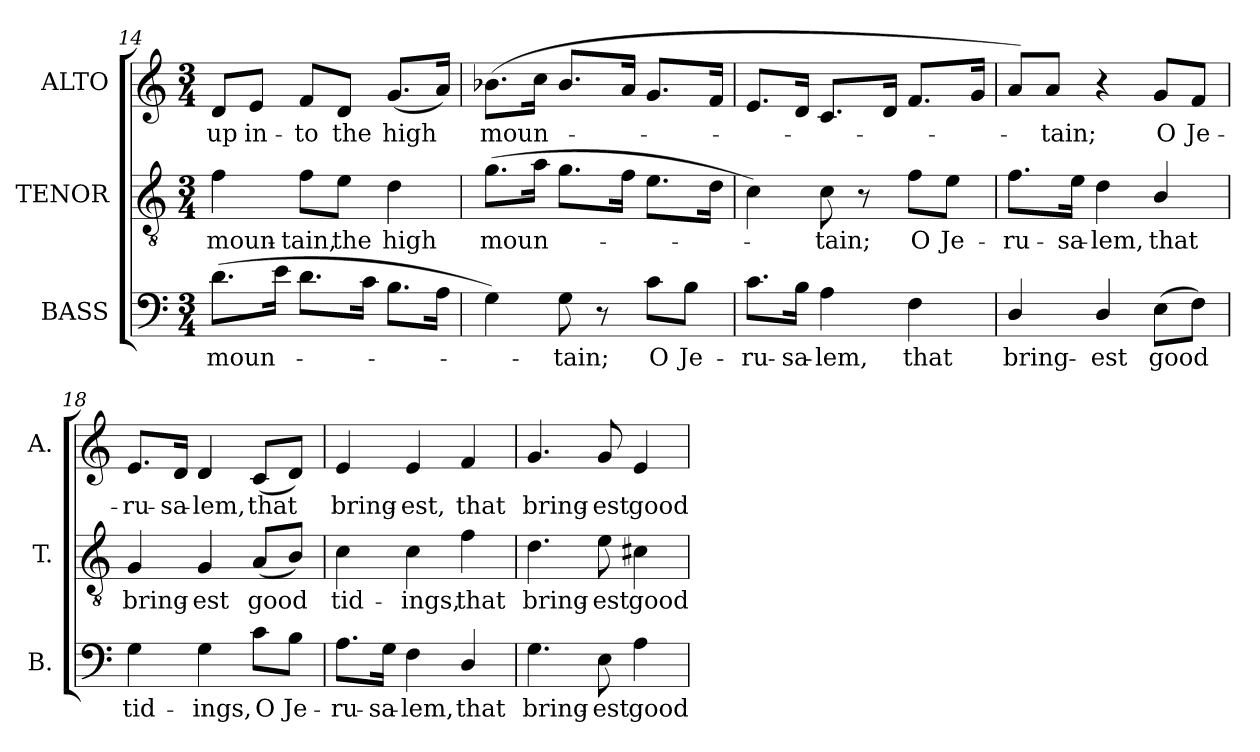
**kern	**text	**kern	**text	**kern	**text
*part3	*part3	*part2	*part2	*part1	*part1
*staff3	*staff3	*staff2	*staff2	*staff1	*staff1
*I"BASS	*	*I"TENOR	*	*I"ALTO	*
*I'B.	*	*I'T.	*	*I'A.	*
*clefF4	*	*clefGv2	*	*clefG2	*
*	*	*ITrd7c12	*	*	*
*k[]	*	*k[]	*	*k[]	*
*C:	*	*C:	*	*C:	*
*M3/4	*	*M3/4	*	*M3/4	*
=14	=14	=14	=14	=14	=14
!	!LO:LY:b:color=#000000	!	!	!	!
!	!	!	!LO:LY:b:color=#000000	!	!
!	!	!	!	!	!LO:LY:b:color=#000000
(8.di\L	moun-	4Fi\	moun-	8di/L	up
!	!	!	!	!	!LO:LY:b:color=#000000
.	.	.	.	8ei/J	in-
16ei\Jk	.	.	.	.	.
!	!	!	!LO:LY:b:color=#000000	!	!
!	!	!	!	!	!LO:LY:b:color=#000000
8.di\L	.	8Fi\L	-tain,	8fi/L	-to
!	!	!	!LO:LY:b:color=#000000	!	!
!	!	!	!	!	!LO:LY:b:color=#000000
.	.	8Ei\J	the	8di/J	the
16ci\Jk	.	.	.	.	.
!	!	!	!LO:LY:b:color=#000000	!	!
!	!	!	!	!	!LO:LY:b:color=#000000
8.Bi\L	.	4Di\	high	(8.gi/L	high
16Ai\Jk	.	.	.	16ai/Jk)	.
!!LO:LB:g=z
=15	=15	=15	=15	=15	=15
!	!	!	!LO:LY:b:color=#000000	!	!
!	!	!	!	!	!LO:LY:b:color=#000000
4Gi\)	.	(8.Gi\L	moun-	(8.b-Xi\L	moun-
.	.	16Ai\Jk	.	16cci\Jk	.
!	!LO:LY:b:color=#000000	!	!	!	!
8Gi\	-tain;	8.Gi\L	.	8.b-i/L	.
8r	.	.	.	.	.
.	.	16Fi\Jk	.	16ai/Jk	.
!	!LO:LY:b:color=#000000	!	!	!	!
8ci\L	O	8.Ei\L	.	8.gi/L	.
!	!LO:LY:b:color=#000000	!	!	!	!
8Bi\J	Je-	.	.	.	.
.	.	16Di\Jk	.	16fi/Jk	.
=16	=16	=16	=16	=16	=16
!	!LO:LY:b:color=#000000	!	!	!	!
8.ci\L	-ru-	4Ci\)	.	8.ei/L	.
!	!LO:LY:b:color=#000000	!	!	!	!
16Bi\Jk	-sa-	.	.	16di/Jk	.
!	!LO:LY:b:color=#000000	!	!	!	!
!	!	!	!LO:LY:b:color=#000000	!	!
4Ai\	-lem,	8Ci\	-tain;	8.ci/L	.
.	.	8r	.	.	.
.	.	.	.	16di/Jk	.
!	!LO:LY:b:color=#000000	!	!	!	!
!	!	!	!LO:LY:b:color=#000000	!	!
4Fi\	that	8Fi\L	O	8.fi/L	.
!	!	!	!LO:LY:b:color=#000000	!	!
.	.	8Ei\J	Je-	.	.
.	.	.	.	16gi/Jk	.
=17	=17	=17	=17	=17	=17
!	!LO:LY:b:color=#000000	!	!	!	!
!	!	!	!LO:LY:b:color=#000000	!	!
4Di/	bring-	8.Fi\L	-ru-	8ai/L)	.
!	!	!	!	!	!LO:LY:b:color=#000000
.	.	.	.	8ai/J	-tain;
!	!	!	!LO:LY:b:color=#000000	!	!
.	.	16Ei\Jk	-sa-	.	.
!	!LO:LY:b:color=#000000	!	!	!	!
!	!	!	!LO:LY:b:color=#000000	!	!
4Di/	-est	4Di\	-lem,	4r	.
!	!LO:LY:b:color=#000000	!	!	!	!
!	!	!	!LO:LY:b:color=#000000	!	!
!	!	!	!	!	!LO:LY:b:color=#000000
(8Ei\L	good	4BBi/	that	8gi/L	O
!	!	!	!	!	!LO:LY:b:color=#000000
8Fi\J)	.	.	.	8fi/J	Je-
=18	=18	=18	=18	=18	=18
!	!LO:LY:b:color=#000000	!	!	!	!
!	!	!	!LO:LY:b:color=#000000	!	!
!	!	!	!	!	!LO:LY:b:color=#000000
4Gi\	tid-	4GGi/	bring-	8.ei/L	-ru-
!	!	!	!	!	!LO:LY:b:color=#000000
.	.	.	.	16di/Jk	-sa-
!	!LO:LY:b:color=#000000	!	!	!	!
!	!	!	!LO:LY:b:color=#000000	!	!
!	!	!	!	!	!LO:LY:b:color=#000000
4Gi\	-ings,	4GGi/	-est	4di/	-lem,
!	!LO:LY:b:color=#000000	!	!	!	!
!	!	!	!LO:LY:b:color=#000000	!	!
!	!	!	!	!	!LO:LY:b:color=#000000
8ci\L	O	(8AAi/L	good	(8ci/L	that
!	!LO:LY:b:color=#000000	!	!	!	!
8Bi\J	Je-	8BBi/J)	.	8di/J)	.
=19	=19	=19	=19	=19	=19
!	!LO:LY:b:color=#000000	!	!	!	!
!	!	!	!LO:LY:b:color=#000000	!	!
!	!	!	!	!	!LO:LY:b:color=#000000
8.Ai\L	-ru-	4Ci\	tid-	4ei/	bring-
!	!LO:LY:b:color=#000000	!	!	!	!
16Gi\Jk	-sa-	.	.	.	.
!	!LO:LY:b:color=#000000	!	!	!	!
!	!	!	!LO:LY:b:color=#000000	!	!
!	!	!	!	!	!LO:LY:b:color=#000000
4Fi\	-lem,	4Ci\	-ings,	4ei/	-est,
!	!LO:LY:b:color=#000000	!	!	!	!
!	!	!	!LO:LY:b:color=#000000	!	!
!	!	!	!	!	!LO:LY:b:color=#000000
4Di/	that	4Fi\	that	4fi/	that
=20	=20	=20	=20	=20	=20
!	!LO:LY:b:color=#000000	!	!	!	!
!	!	!	!LO:LY:b:color=#000000	!	!
!	!	!	!	!	!LO:LY:b:color=#000000
4.Gi\	bring-	4.Di\	bring-	4.gi/	bring-
!	!LO:LY:b:color=#000000	!	!	!	!
!	!	!	!LO:LY:b:color=#000000	!	!
!	!	!	!	!	!LO:LY:b:color=#000000
8Ei\	-est	8Ei\	-est	8gi/	-est
!	!LO:LY:b:color=#000000	!	!	!	!
!	!	!	!LO:LY:b:color=#000000	!	!
!	!	!	!	!	!LO:LY:b:color=#000000
4Ai\	good	4C#Xi\	good	4ei/	good
=	=	=	=	=	=
*-	*-	*-	*-	*-	*-
